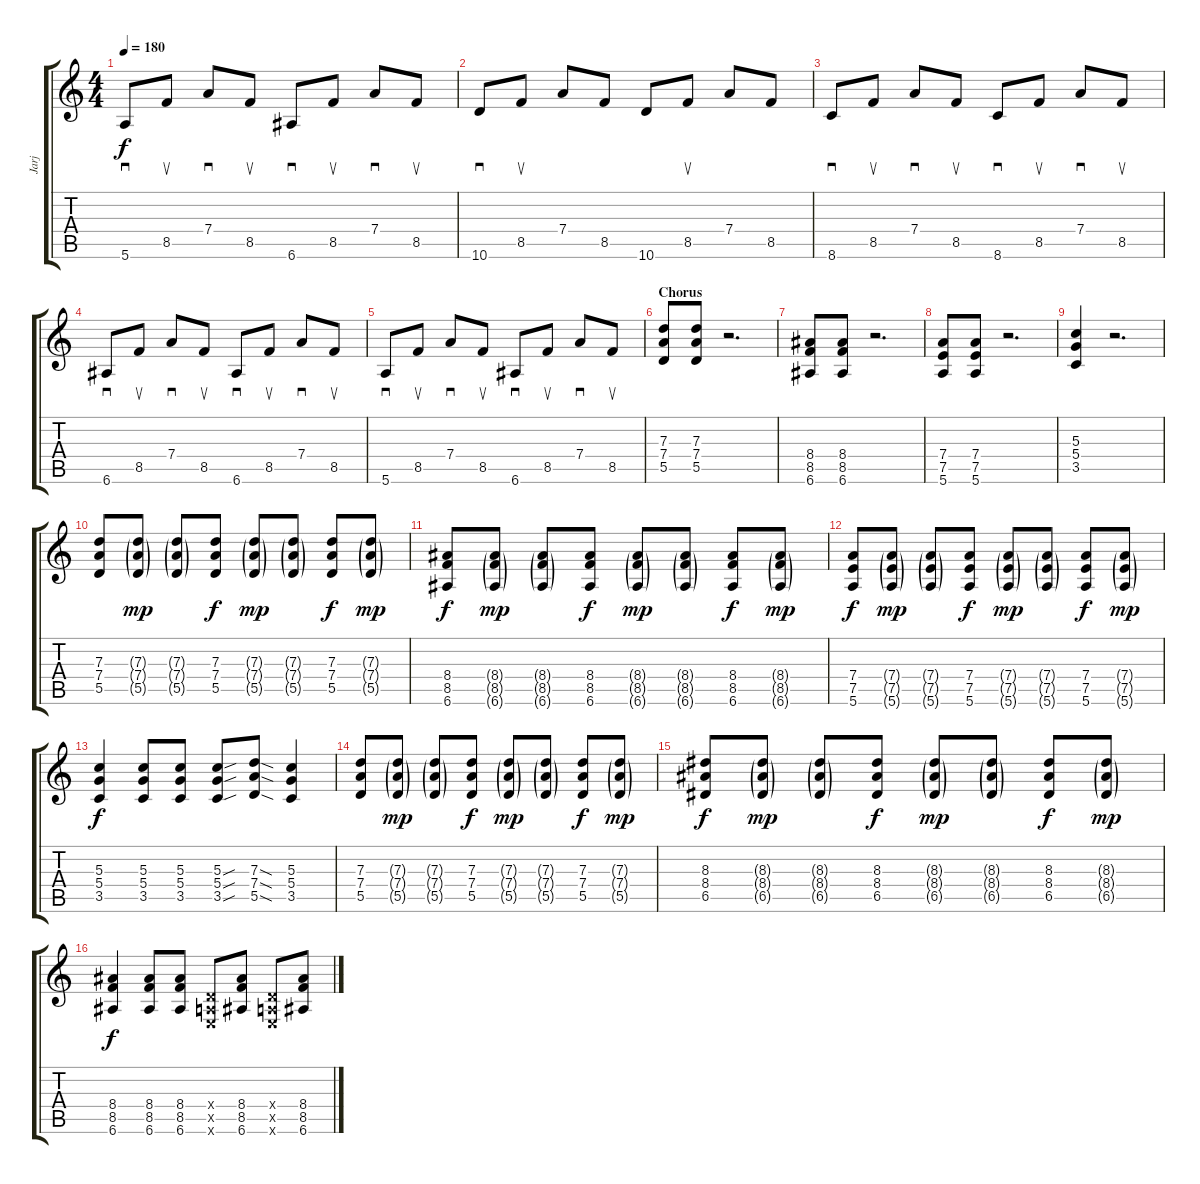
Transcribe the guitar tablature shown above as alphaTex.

\track ("Jarj" "Jarj") {instrument distortionguitar}
\staff {score tabs}
\tuning (E4 B3 G3 D3 A2 E2) {hide}
\ts (4 4)
\tempo 180
\clef g2
\ks c
5.6.8{sd dy f} 8.5.8{su} 7.4.8{sd} 8.5.8{su} 6.6.8{sd} 8.5.8{su} 7.4.8{sd} 8.5.8{su} |
10.6.8{sd} 8.5.8{su} 7.4.8 8.5.8 10.6.8 8.5.8{su} 7.4.8 8.5.8 |
8.6.8{sd} 8.5.8{su} 7.4.8{sd} 8.5.8{su} 8.6.8{sd} 8.5.8{su} 7.4.8{sd} 8.5.8{su} |
6.6.8{sd} 8.5.8{su} 7.4.8{sd} 8.5.8{su} 6.6.8{sd} 8.5.8{su} 7.4.8{sd} 8.5.8{su} |
5.6.8{sd} 8.5.8{su} 7.4.8{sd} 8.5.8{su} 6.6.8{sd} 8.5.8{su} 7.4.8{sd} 8.5.8{su} |
\section ("" "Chorus")
(7.3 7.4 5.5).8 (7.3 7.4 5.5).8 r.2{d} |
(8.4 8.5 6.6).8 (8.4 8.5 6.6).8 r.2{d} |
(7.4 7.5 5.6).8 (7.4 7.5 5.6).8 r.2{d} |
(5.3 5.4 3.5).4 r.2{d} |
(7.3 7.4 5.5).8 (7.3{g} 7.4{g} 5.5{g}).8{dy mp} (7.3{g} 7.4{g} 5.5{g}).8 (7.3 7.4 5.5).8{dy f} (7.3{g} 7.4{g} 5.5{g}).8{dy mp} (7.3{g} 7.4{g} 5.5{g}).8 (7.3 7.4 5.5).8{dy f} (7.3{g} 7.4{g} 5.5{g}).8{dy mp} |
(8.4 8.5 6.6).8{dy f} (8.4{g} 8.5{g} 6.6{g}).8{dy mp} (8.4{g} 8.5{g} 6.6{g}).8 (8.4 8.5 6.6).8{dy f} (8.4{g} 8.5{g} 6.6{g}).8{dy mp} (8.4{g} 8.5{g} 6.6{g}).8 (8.4 8.5 6.6).8{dy f} (8.4{g} 8.5{g} 6.6{g}).8{dy mp} |
(7.4 7.5 5.6).8{dy f} (7.4{g} 7.5{g} 5.6{g}).8{dy mp} (7.4{g} 7.5{g} 5.6{g}).8 (7.4 7.5 5.6).8{dy f} (7.4{g} 7.5{g} 5.6{g}).8{dy mp} (7.4{g} 7.5{g} 5.6{g}).8 (7.4 7.5 5.6).8{dy f} (7.4{g} 7.5{g} 5.6{g}).8{dy mp} |
(5.3 5.4 3.5).4{dy f} (5.3 5.4 3.5).8 (5.3 5.4 3.5).8 (5.3{sou} 5.4{sou} 3.5{sou}).8 (7.3{sod} 7.4{sod} 5.5{sod}).8 (5.3 5.4 3.5).4 |
(7.3 7.4 5.5).8 (7.3{g} 7.4{g} 5.5{g}).8{dy mp} (7.3{g} 7.4{g} 5.5{g}).8 (7.3 7.4 5.5).8{dy f} (7.3{g} 7.4{g} 5.5{g}).8{dy mp} (7.3{g} 7.4{g} 5.5{g}).8 (7.3 7.4 5.5).8{dy f} (7.3{g} 7.4{g} 5.5{g}).8{dy mp} |
(8.3 8.4 6.5).8{dy f} (8.3{g} 8.4{g} 6.5{g}).8{dy mp} (8.3{g} 8.4{g} 6.5{g}).8 (8.3 8.4 6.5).8{dy f} (8.3{g} 8.4{g} 6.5{g}).8{dy mp} (8.3{g} 8.4{g} 6.5{g}).8 (8.3 8.4 6.5).8{dy f} (8.3{g} 8.4{g} 6.5{g}).8{dy mp} |
(8.4 8.5 6.6).4{dy f} (8.4 8.5 6.6).8 (8.4 8.5 6.6).8 (0.4{x} 0.5{x} 0.6{x}).8 (8.4 8.5 6.6).8 (0.4{x} 0.5{x} 0.6{x}).8 (8.4 8.5 6.6).8
